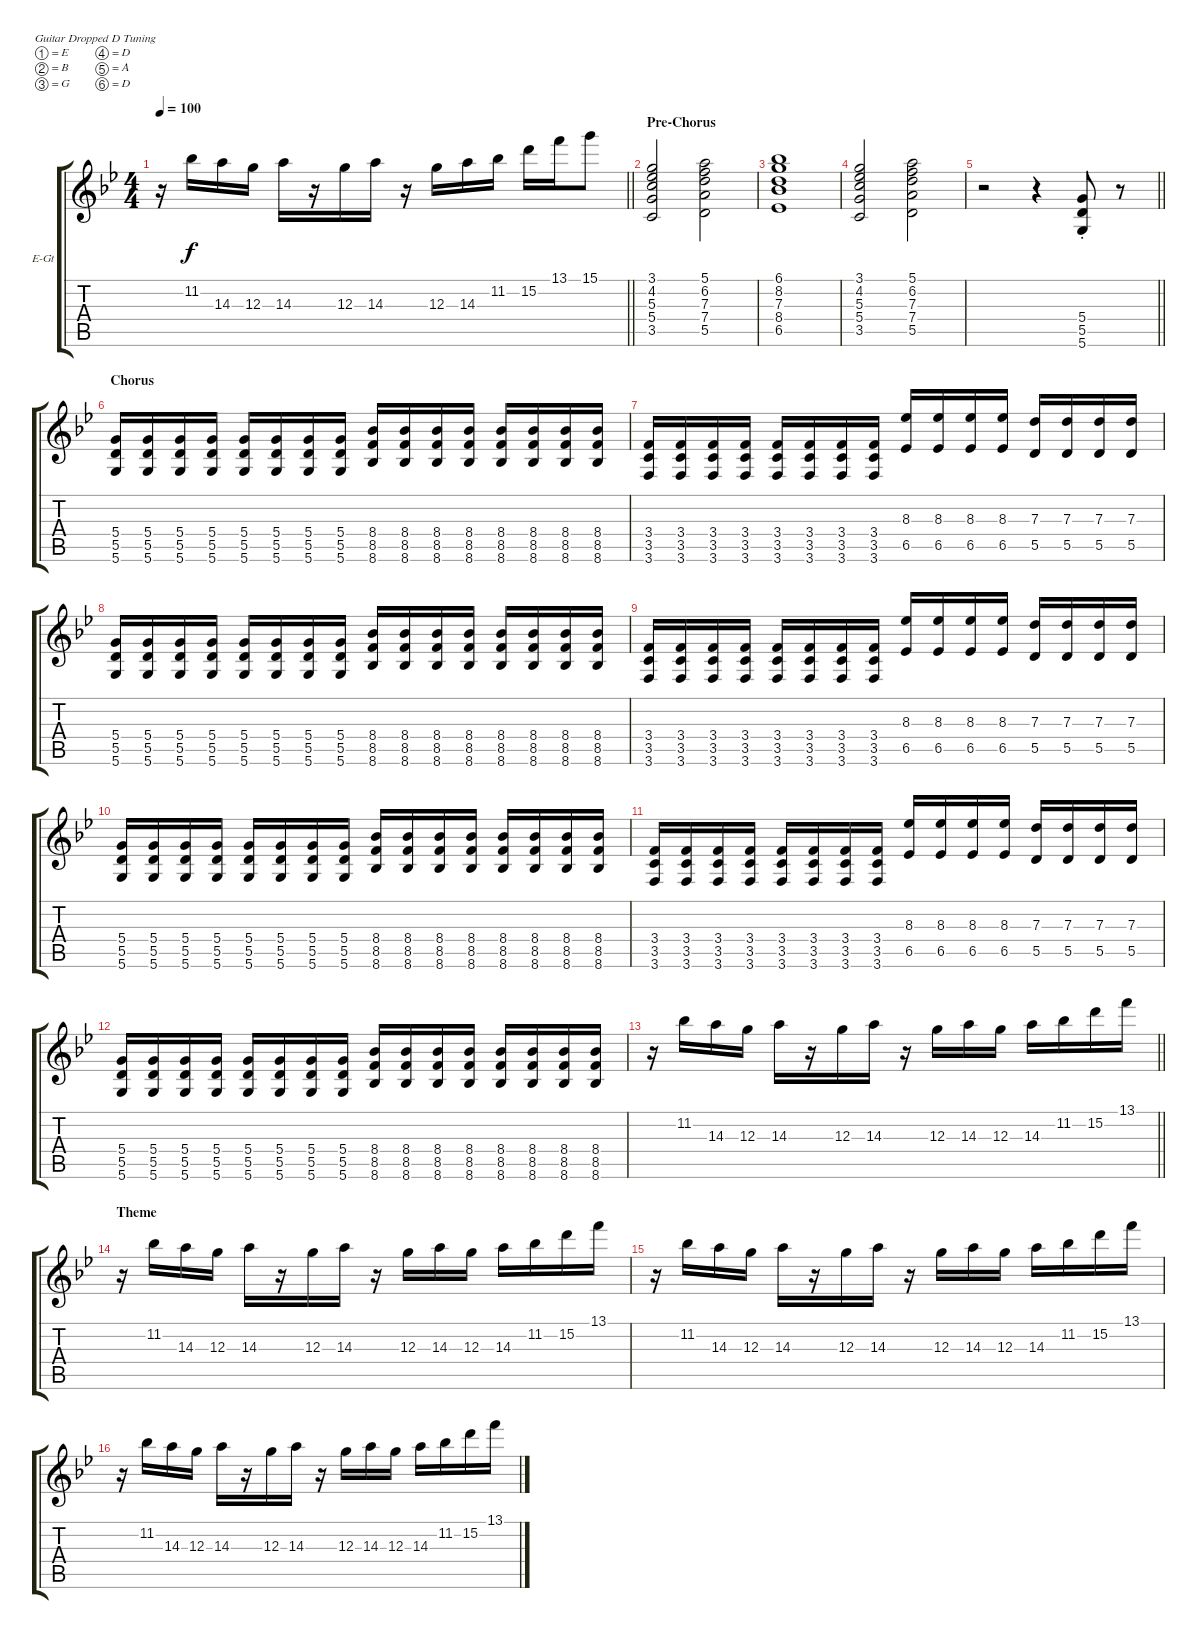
\bracketExtendMode groupsimilarinstruments
\firstSystemTrackNameOrientation horizontal
\otherSystemsTrackNameOrientation horizontal
\track ("Track 3" "E-Gt") {instrument overdrivenguitar}
\staff {score tabs}
\tuning (E4 B3 G3 D3 A2 D2)
\ts (4 4)
\tempo 100
\clef g2
\barLineRight lightlight
\ks gminor
r.16{dy f} 11.2.16 14.3.16 12.3.16 14.3.16 r.16 12.3.16 14.3.16 r.16 12.3.16 14.3.16 11.2.16 15.2.16 13.1.16 15.1.8 |
\section ("" "Pre-Chorus")
(3.1 4.2 5.3 5.4 3.5).2 (5.1 6.2 7.3 7.4 5.5).2 |
(6.1 8.2 7.3 8.4 6.5).1 |
(3.1 4.2 5.3 5.4 3.5).2 (5.1 6.2 7.3 7.4 5.5).2 |
\barLineRight lightlight
r.2 r.4 (5.4{st} 5.5 5.6).8 r.8 |
\section ("" "Chorus")
(5.4 5.5 5.6).16 (5.4 5.5 5.6).16 (5.4 5.5 5.6).16 (5.4 5.5 5.6).16 (5.4 5.5 5.6).16 (5.4 5.5 5.6).16 (5.4 5.5 5.6).16 (5.4 5.5 5.6).16 (8.4 8.5 8.6).16 (8.4 8.5 8.6).16 (8.4 8.5 8.6).16 (8.4 8.5 8.6).16 (8.4 8.5 8.6).16 (8.4 8.5 8.6).16 (8.4 8.5 8.6).16 (8.4 8.5 8.6).16 |
(3.4 3.5 3.6).16 (3.4 3.5 3.6).16 (3.4 3.5 3.6).16 (3.4 3.5 3.6).16 (3.4 3.5 3.6).16 (3.4 3.5 3.6).16 (3.4 3.5 3.6).16 (3.4 3.5 3.6).16 (8.3 6.5).16 (8.3 6.5).16 (8.3 6.5).16 (8.3 6.5).16 (7.3 5.5).16 (7.3 5.5).16 (7.3 5.5).16 (7.3 5.5).16 |
(5.4 5.5 5.6).16 (5.4 5.5 5.6).16 (5.4 5.5 5.6).16 (5.4 5.5 5.6).16 (5.4 5.5 5.6).16 (5.4 5.5 5.6).16 (5.4 5.5 5.6).16 (5.4 5.5 5.6).16 (8.4 8.5 8.6).16 (8.4 8.5 8.6).16 (8.4 8.5 8.6).16 (8.4 8.5 8.6).16 (8.4 8.5 8.6).16 (8.4 8.5 8.6).16 (8.4 8.5 8.6).16 (8.4 8.5 8.6).16 |
(3.4 3.5 3.6).16 (3.4 3.5 3.6).16 (3.4 3.5 3.6).16 (3.4 3.5 3.6).16 (3.4 3.5 3.6).16 (3.4 3.5 3.6).16 (3.4 3.5 3.6).16 (3.4 3.5 3.6).16 (8.3 6.5).16 (8.3 6.5).16 (8.3 6.5).16 (8.3 6.5).16 (7.3 5.5).16 (7.3 5.5).16 (7.3 5.5).16 (7.3 5.5).16 |
(5.4 5.5 5.6).16 (5.4 5.5 5.6).16 (5.4 5.5 5.6).16 (5.4 5.5 5.6).16 (5.4 5.5 5.6).16 (5.4 5.5 5.6).16 (5.4 5.5 5.6).16 (5.4 5.5 5.6).16 (8.4 8.5 8.6).16 (8.4 8.5 8.6).16 (8.4 8.5 8.6).16 (8.4 8.5 8.6).16 (8.4 8.5 8.6).16 (8.4 8.5 8.6).16 (8.4 8.5 8.6).16 (8.4 8.5 8.6).16 |
(3.4 3.5 3.6).16 (3.4 3.5 3.6).16 (3.4 3.5 3.6).16 (3.4 3.5 3.6).16 (3.4 3.5 3.6).16 (3.4 3.5 3.6).16 (3.4 3.5 3.6).16 (3.4 3.5 3.6).16 (8.3 6.5).16 (8.3 6.5).16 (8.3 6.5).16 (8.3 6.5).16 (7.3 5.5).16 (7.3 5.5).16 (7.3 5.5).16 (7.3 5.5).16 |
(5.4 5.5 5.6).16 (5.4 5.5 5.6).16 (5.4 5.5 5.6).16 (5.4 5.5 5.6).16 (5.4 5.5 5.6).16 (5.4 5.5 5.6).16 (5.4 5.5 5.6).16 (5.4 5.5 5.6).16 (8.4 8.5 8.6).16 (8.4 8.5 8.6).16 (8.4 8.5 8.6).16 (8.4 8.5 8.6).16 (8.4 8.5 8.6).16 (8.4 8.5 8.6).16 (8.4 8.5 8.6).16 (8.4 8.5 8.6).16 |
\barLineRight lightlight
r.16 11.2.16 14.3.16 12.3.16 14.3.16 r.16 12.3.16 14.3.16 r.16 12.3.16 14.3.16 12.3.16 14.3.16 11.2.16 15.2.16 13.1.16 |
\section ("" "Theme")
r.16 11.2.16 14.3.16 12.3.16 14.3.16 r.16 12.3.16 14.3.16 r.16 12.3.16 14.3.16 12.3.16 14.3.16 11.2.16 15.2.16 13.1.16 |
r.16 11.2.16 14.3.16 12.3.16 14.3.16 r.16 12.3.16 14.3.16 r.16 12.3.16 14.3.16 12.3.16 14.3.16 11.2.16 15.2.16 13.1.16 |
r.16 11.2.16 14.3.16 12.3.16 14.3.16 r.16 12.3.16 14.3.16 r.16 12.3.16 14.3.16 12.3.16 14.3.16 11.2.16 15.2.16 13.1.16
